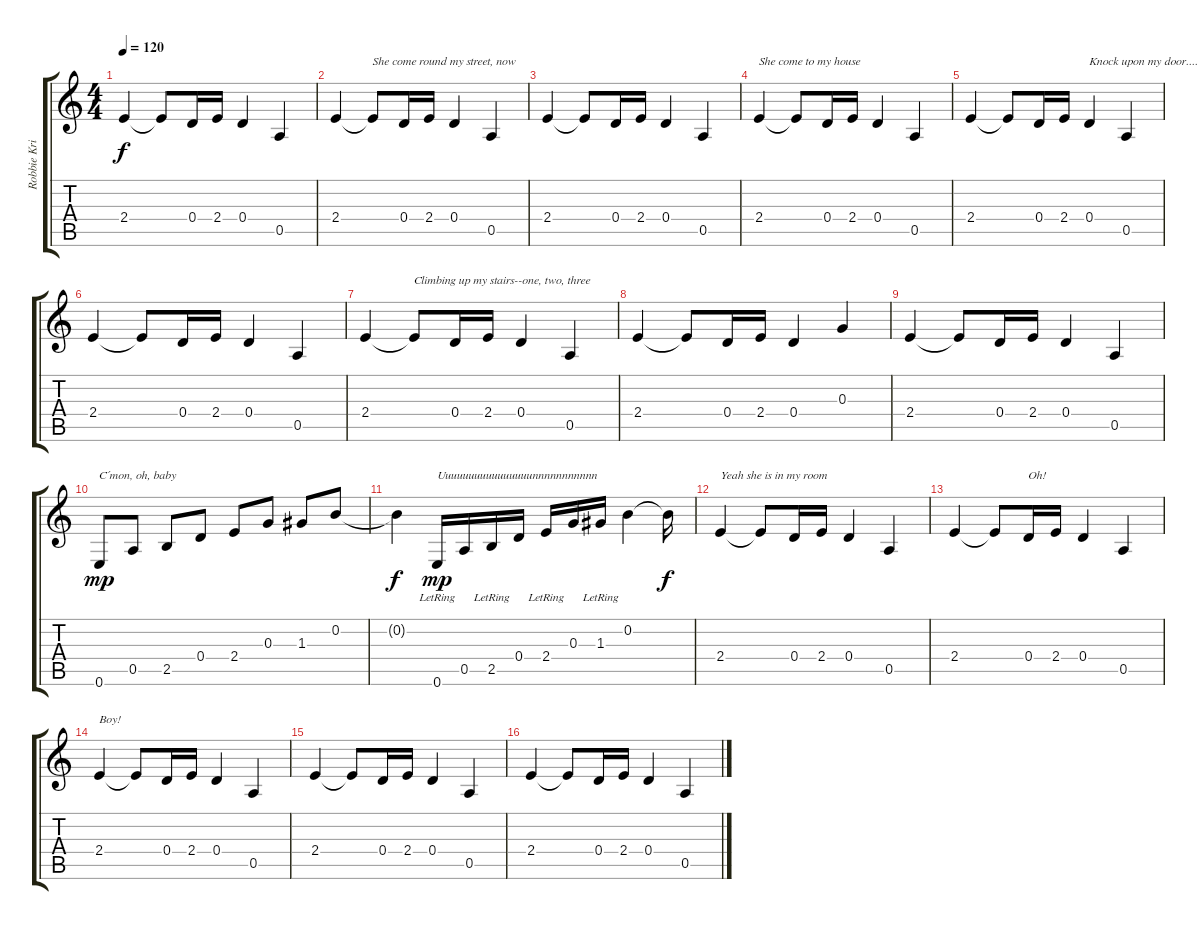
\track ("Robbie Krieger" "Robbie Kri") {instrument electricguitarclean}
\staff {score tabs}
\tuning (E4 B3 G3 D3 A2 E2) {hide}
\ts (4 4)
\tempo 120
\clef g2
\ks c
2.4.4{dy f} 2.4{t}.8 0.4.16 2.4.16 0.4.4 0.5.4 |
2.4.4 2.4{t}.8{txt "She come round my street, now"} 0.4.16 2.4.16 0.4.4 0.5.4 |
2.4.4 2.4{t}.8 0.4.16 2.4.16 0.4.4 0.5.4 |
2.4.4{txt "She come to my house"} 2.4{t}.8 0.4.16 2.4.16 0.4.4 0.5.4 |
2.4.4 2.4{t}.8 0.4.16 2.4.16 0.4.4{txt "Knock upon my door...."} 0.5.4 |
2.4.4 2.4{t}.8 0.4.16 2.4.16 0.4.4 0.5.4 |
2.4.4 2.4{t}.8{txt "Climbing up my stairs--one, two, three"} 0.4.16 2.4.16 0.4.4 0.5.4 |
2.4.4 2.4{t}.8 0.4.16 2.4.16 0.4.4 0.3.4 |
2.4.4 2.4{t}.8 0.4.16 2.4.16 0.4.4 0.5.4 |
0.6.8{txt "C´mon, oh, baby" dy mp} 0.5.8 2.5.8 0.4.8 2.4.8 0.3.8 1.3.8 0.2.8 |
0.2{t}.4{dy f} 0.6{lr}.16{txt "Uuuuuuuuuuuuuuuunnnnnnnnnnn" dy mp} 0.5.16 2.5{lr}.16 0.4.16 2.4{lr}.16 0.3.16 1.3{lr}.16 0.2.4 0.2{t}.16{dy f} |
2.4.4{txt "Yeah she is in my room"} 2.4{t}.8 0.4.16 2.4.16 0.4.4 0.5.4 |
2.4.4 2.4{t}.8 0.4.16{txt "Oh!"} 2.4.16 0.4.4 0.5.4 |
2.4.4{txt "Boy!"} 2.4{t}.8 0.4.16 2.4.16 0.4.4 0.5.4 |
2.4.4 2.4{t}.8 0.4.16 2.4.16 0.4.4 0.5.4 |
2.4.4 2.4{t}.8 0.4.16 2.4.16 0.4.4 0.5.4
